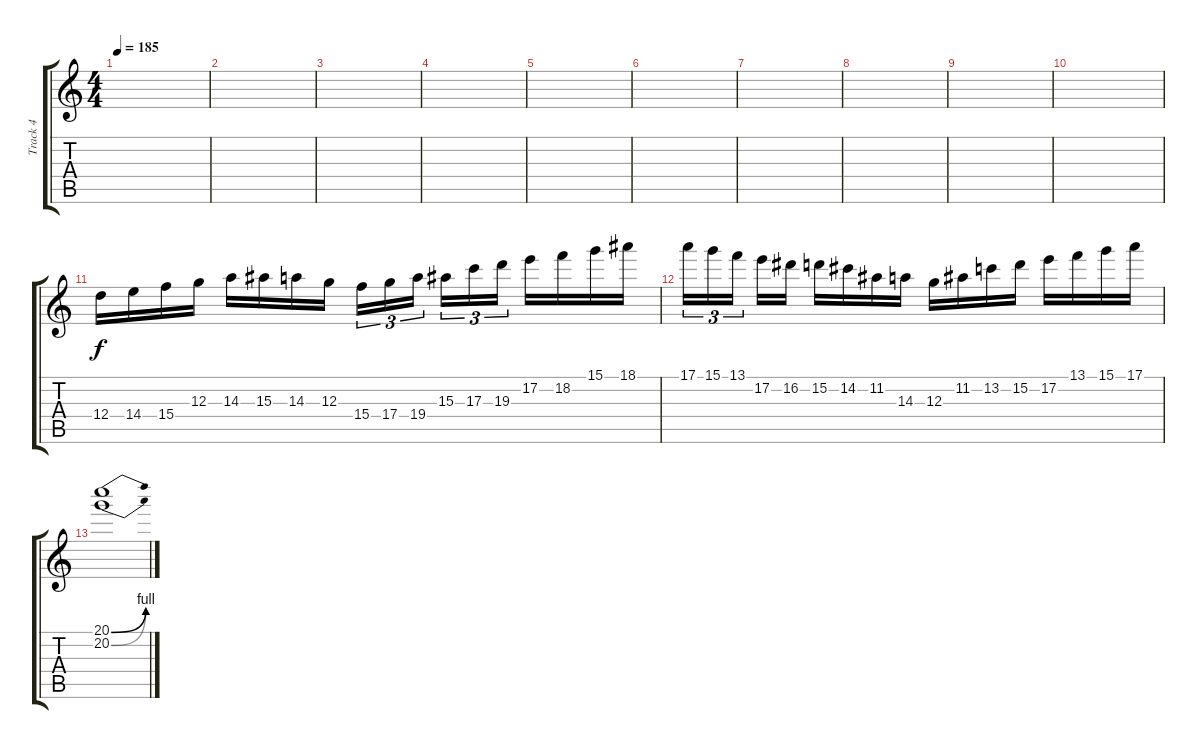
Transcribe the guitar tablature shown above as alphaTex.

\track ("Track 4" "Track 4") {instrument overdrivenguitar}
\staff {score tabs}
\tuning (E4 B3 G3 D3 A2 D2) {hide}
\ts (4 4)
\tempo 185
\clef g2
\ks c
|
|
|
|
|
|
|
|
|
|
12.4.16 14.4.16 15.4.16 12.3.16 14.3.16 15.3.16 14.3.16 12.3.16 15.4.16{tu (3 2)} 17.4.16{tu (3 2)} 19.4.16{tu (3 2) beam splitsecondary} 15.3.16{tu (3 2)} 17.3.16{tu (3 2)} 19.3.16{tu (3 2)} 17.2.16 18.2.16 15.1.16 18.1.16 |
17.1.16{tu (3 2)} 15.1.16{tu (3 2)} 13.1.16{tu (3 2) beam splitsecondary} 17.2.16 16.2.16 15.2.16 14.2.16 11.2.16 14.3.16 12.3.16 11.2.16 13.2.16 15.2.16 17.2.16 13.1.16 15.1.16 17.1.16 |
(20.1{be (bend 0 0 60 4)} 20.2{be (bend 0 0 60 4)}).1
